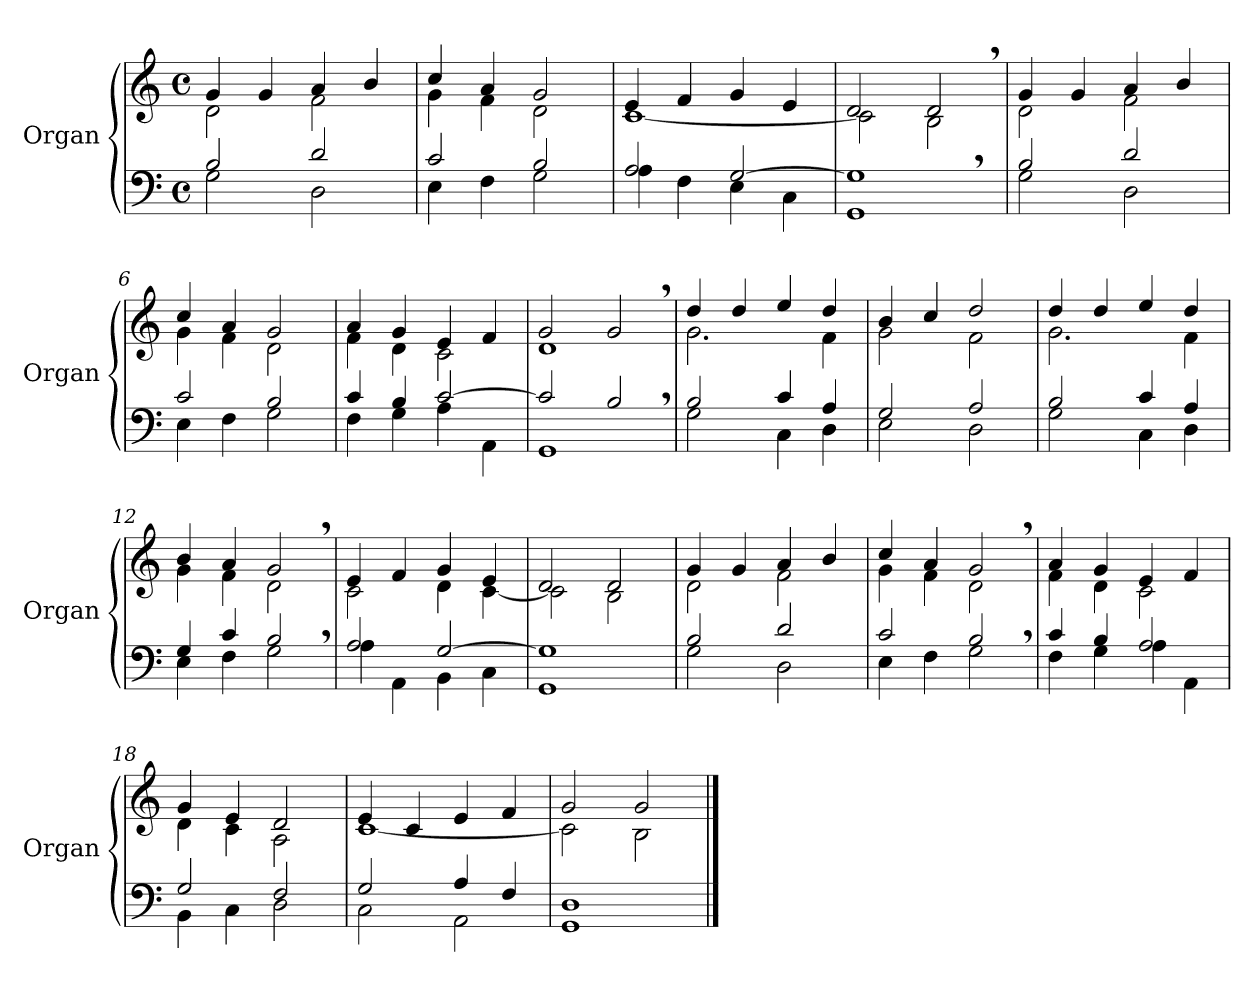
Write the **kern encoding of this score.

**kern	**kern
*part1	*part1
*staff2	*staff1
*I"Organ	*
*I'Organ	*
*clefF4	*clefG2
*M4/4	*M4/4
*met(c)	*met(c)
=1	=1
*^	*^
2B/	2G\	4g/	2d\
.	.	4g/	.
2d/	2D\	4a/	2f\
.	.	4b/	.
=2	=2	=2	=2
2c/	4E\	4cc/	4g\
.	4F\	4a/	4f\
2B/	2G\	2g/	2d\
=3	=3	=3	=3
2A/	4A\	4e/	[<1c
.	4F\	4f/	.
[>2G/	4E\	4g/	.
.	4C\	4e/	.
=4	=4	=4	=4
1G,]	1GG	2d/	2c\]
.	.	2d,/	2B\
=5	=5	=5	=5
2B/	2G\	4g/	2d\
.	.	4g/	.
2d/	2D\	4a/	2f\
.	.	4b/	.
=6	=6	=6	=6
2c/	4E\	4cc/	4g\
.	4F\	4a/	4f\
2B/	2G\	2g/	2d\
=7	=7	=7	=7
4c/	4F\	4a/	4f\
4B/	4G\	4g/	4d\
[>2c/	4A\	4e/	2c\
.	4AA\	4f/	.
=8	=8	=8	=8
2c/]	1GG	2g/	1d
2B,/	.	2g,/	.
=9	=9	=9	=9
2B/	2G\	4dd/	2.g\
.	.	4dd/	.
4c/	4C\	4ee/	.
4A/	4D\	4dd/	4f\
=10	=10	=10	=10
2G/	2E\	4b/	2g\
.	.	4cc/	.
2A/	2D\	2dd/	2f\
=11	=11	=11	=11
2B/	2G\	4dd/	2.g\
.	.	4dd/	.
4c/	4C\	4ee/	.
4A/	4D\	4dd/	4f\
=12	=12	=12	=12
4G/	4E\	4b/	4g\
4c/	4F\	4a/	4f\
2B,/	2G\	2g,/	2d\
=13	=13	=13	=13
2A/	4A\	4e/	2c\
.	4AA\	4f/	.
[>2G/	4BB\	4g/	4d\
.	4C\	4e/	[<4c\
=14	=14	=14	=14
1G]	1GG	2d/	2c\]
.	.	2d/	2B\
=15	=15	=15	=15
2B/	2G\	4g/	2d\
.	.	4g/	.
2d/	2D\	4a/	2f\
.	.	4b/	.
=16	=16	=16	=16
2c/	4E\	4cc/	4g\
.	4F\	4a/	4f\
2B,/	2G\	2g,/	2d\
=17	=17	=17	=17
4c/	4F\	4a/	4f\
4B/	4G\	4g/	4d\
2A/	4A\	4e/	2c\
.	4AA\	4f/	.
=18	=18	=18	=18
2G/	4BB\	4g/	4d\
.	4C\	4e/	4c\
2F/	2D\	2d/	2A\
=19	=19	=19	=19
2G/	2C\	4e/	[<1c
.	.	4c/	.
4A/	2AA\	4e/	.
4F/	.	4f/	.
=20	=20	=20	=20
1D	1GG	2g/	2c\]
.	.	2g/	2B\
*v	*v	*	*
*	*v	*v
==	==
*-	*-
